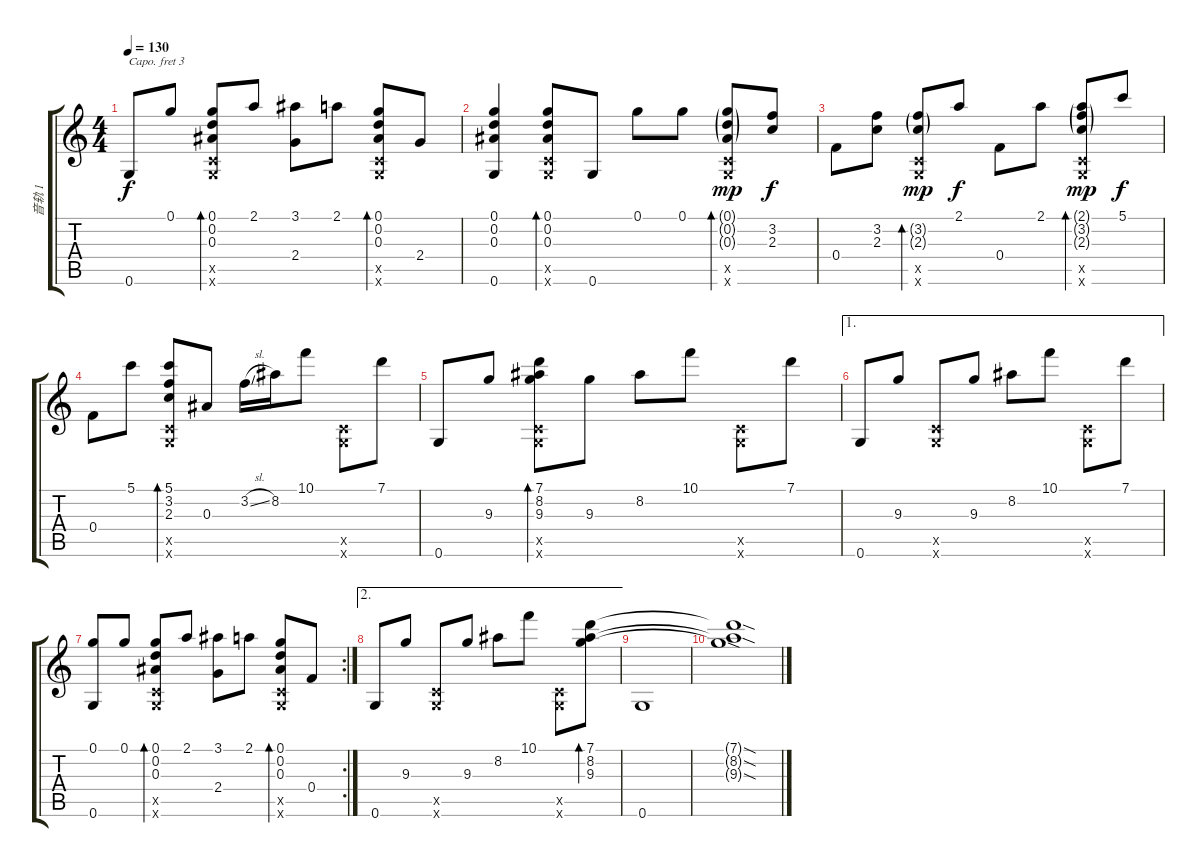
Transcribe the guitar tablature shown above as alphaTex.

\track ("音轨 1" "音轨 1") {instrument acousticguitarsteel}
\staff {score tabs}
\capo 3
\tuning (E4 B3 G3 D3 A2 E2) {hide}
\ts (4 4)
\tempo 130
\clef g2
\ks c
0.6.8{dy f} 0.1.8 (0.1 0.2 0.3 0.5{x} 0.6{x}).8{bd 30} 2.1.8 (3.1 2.4).8 2.1.8 (0.1 0.2 0.3 0.5{x} 0.6{x}).8{bd 30} 2.4.8 |
(0.1 0.2 0.3 0.6).4 (0.1 0.2 0.3 0.5{x} 0.6{x}).8{bd 30} 0.6.8 0.1.8 0.1.8 (0.1{g} 0.2{g} 0.3{g} 0.5{x} 0.6{x}).8{bd 30 dy mp} (3.2 2.3).8{dy f} |
0.4.8 (3.2 2.3).8 (3.2{g} 2.3{g} 0.5{x} 0.6{x}).8{bd 30 dy mp} 2.1.8{dy f} 0.4.8 2.1.8 (2.1{g} 3.2{g} 2.3{g} 0.5{x} 0.6{x}).8{bd 30 dy mp} 5.1.8{dy f} |
0.4.8 5.1.8 (5.1 3.2 2.3 0.5{x} 0.6{x}).8{bd 30} 0.3.8 3.2{sl}.16 8.2.16 10.1.8 (0.5{x} 0.6{x}).8 7.1.8 |
0.6.8 9.3.8 (7.1 8.2 9.3 0.5{x} 0.6{x}).8{bd 30} 9.3.8 8.2.8 10.1.8 (0.5{x} 0.6{x}).8 7.1.8 |
\ae 1
0.6.8 9.3.8 (0.5{x} 0.6{x}).8 9.3.8 8.2.8 10.1.8 (0.5{x} 0.6{x}).8 7.1.8 |
\rc 2
(0.1 0.6).8 0.1.8 (0.1 0.2 0.3 0.5{x} 0.6{x}).8{bd 30} 2.1.8 (3.1 2.4).8 2.1.8 (0.1 0.2 0.3 0.5{x} 0.6{x}).8{bd 30} 0.4.8 |
\ae 2
0.6.8 9.3.8 (0.5{x} 0.6{x}).8 9.3.8 8.2.8 10.1.8 (0.5{x} 0.6{x}).8 (7.1 8.2 9.3).8{bd 480} |
0.6.1 |
(7.1{sod t} 8.2{sod t} 9.3{sod t}).1
